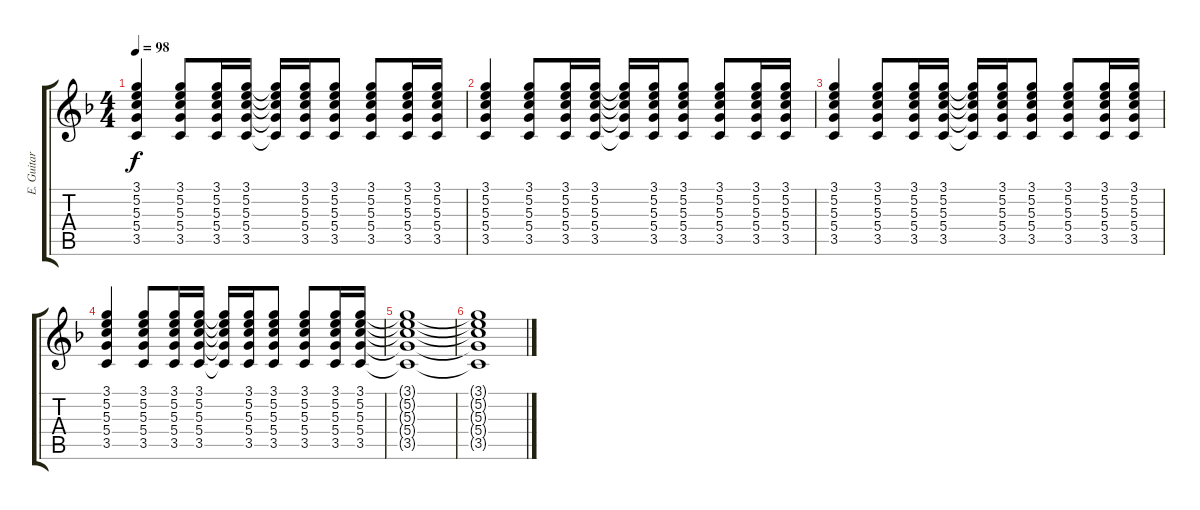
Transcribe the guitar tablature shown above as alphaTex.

\track ("E. Guitar I" "E. Guitar ") {instrument overdrivenguitar}
\staff {score tabs}
\tuning (E4 B3 G3 D3 A2 E2) {hide}
\ts (4 4)
\tempo 98
\clef g2
\ks f
(3.1 5.2 5.3 5.4 3.5).4{dy f} (3.1 5.2 5.3 5.4 3.5).8 (3.1 5.2 5.3 5.4 3.5).16 (3.1 5.2 5.3 5.4 3.5).16 (3.1{t} 5.2{t} 5.3{t} 5.4{t} 3.5{t}).16 (3.1 5.2 5.3 5.4 3.5).16 (3.1 5.2 5.3 5.4 3.5).8 (3.1 5.2 5.3 5.4 3.5).8 (3.1 5.2 5.3 5.4 3.5).16 (3.1 5.2 5.3 5.4 3.5).16 |
(3.1 5.2 5.3 5.4 3.5).4 (3.1 5.2 5.3 5.4 3.5).8 (3.1 5.2 5.3 5.4 3.5).16 (3.1 5.2 5.3 5.4 3.5).16 (3.1{t} 5.2{t} 5.3{t} 5.4{t} 3.5{t}).16 (3.1 5.2 5.3 5.4 3.5).16 (3.1 5.2 5.3 5.4 3.5).8 (3.1 5.2 5.3 5.4 3.5).8 (3.1 5.2 5.3 5.4 3.5).16 (3.1 5.2 5.3 5.4 3.5).16 |
(3.1 5.2 5.3 5.4 3.5).4 (3.1 5.2 5.3 5.4 3.5).8 (3.1 5.2 5.3 5.4 3.5).16 (3.1 5.2 5.3 5.4 3.5).16 (3.1{t} 5.2{t} 5.3{t} 5.4{t} 3.5{t}).16 (3.1 5.2 5.3 5.4 3.5).16 (3.1 5.2 5.3 5.4 3.5).8 (3.1 5.2 5.3 5.4 3.5).8 (3.1 5.2 5.3 5.4 3.5).16 (3.1 5.2 5.3 5.4 3.5).16 |
(3.1 5.2 5.3 5.4 3.5).4 (3.1 5.2 5.3 5.4 3.5).8 (3.1 5.2 5.3 5.4 3.5).16 (3.1 5.2 5.3 5.4 3.5).16 (3.1{t} 5.2{t} 5.3{t} 5.4{t} 3.5{t}).16 (3.1 5.2 5.3 5.4 3.5).16 (3.1 5.2 5.3 5.4 3.5).8 (3.1 5.2 5.3 5.4 3.5).8 (3.1 5.2 5.3 5.4 3.5).16 (3.1 5.2 5.3 5.4 3.5).16 |
(3.1{t} 5.2{t} 5.3{t} 5.4{t} 3.5{t}).1 |
(3.1{t} 5.2{t} 5.3{t} 5.4{t} 3.5{t}).1
